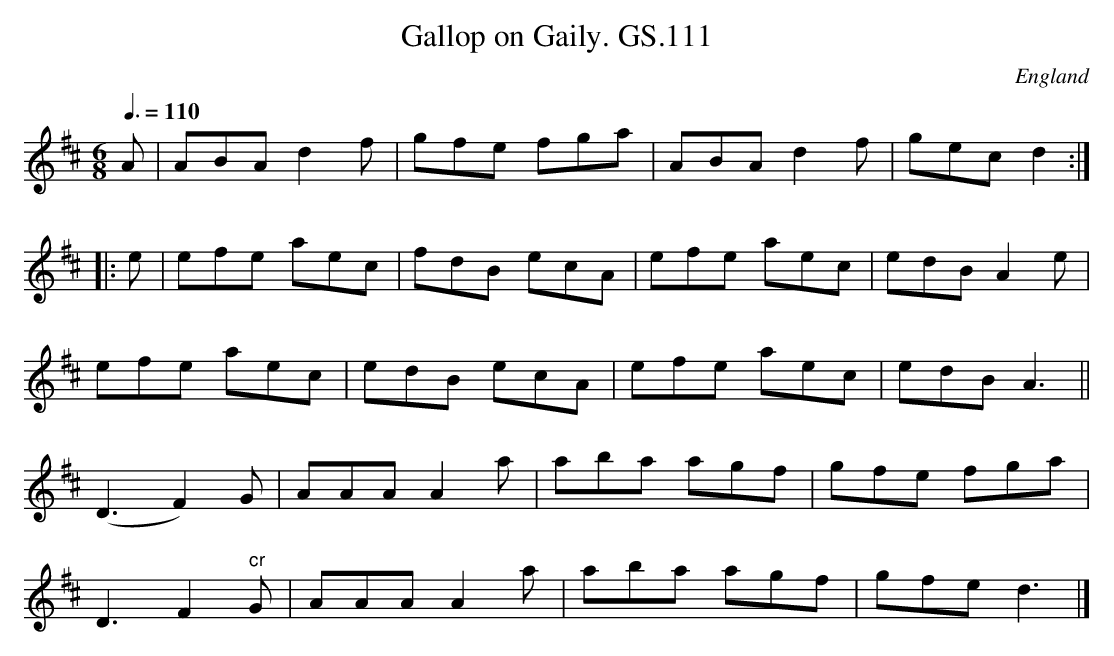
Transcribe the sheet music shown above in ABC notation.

X:1
T:Gallop on Gaily. GS.111
L:1/8
M:6/8
O:England
Q:3/8=110
K:D major
A | ABA d2 f | gfe fga | ABA d2 f | gec d2 :|!
|: e | efe aec | fdB ecA |efe aec | edB A2 e |!
efe aec | edB ecA | efe aec | edB A3 ||!
(D3F2)G | AAA A2a | aba agf |gfe fga |!
D3 F2 "^cr" G | AAA A2a | aba agf | gfe d3 |]
